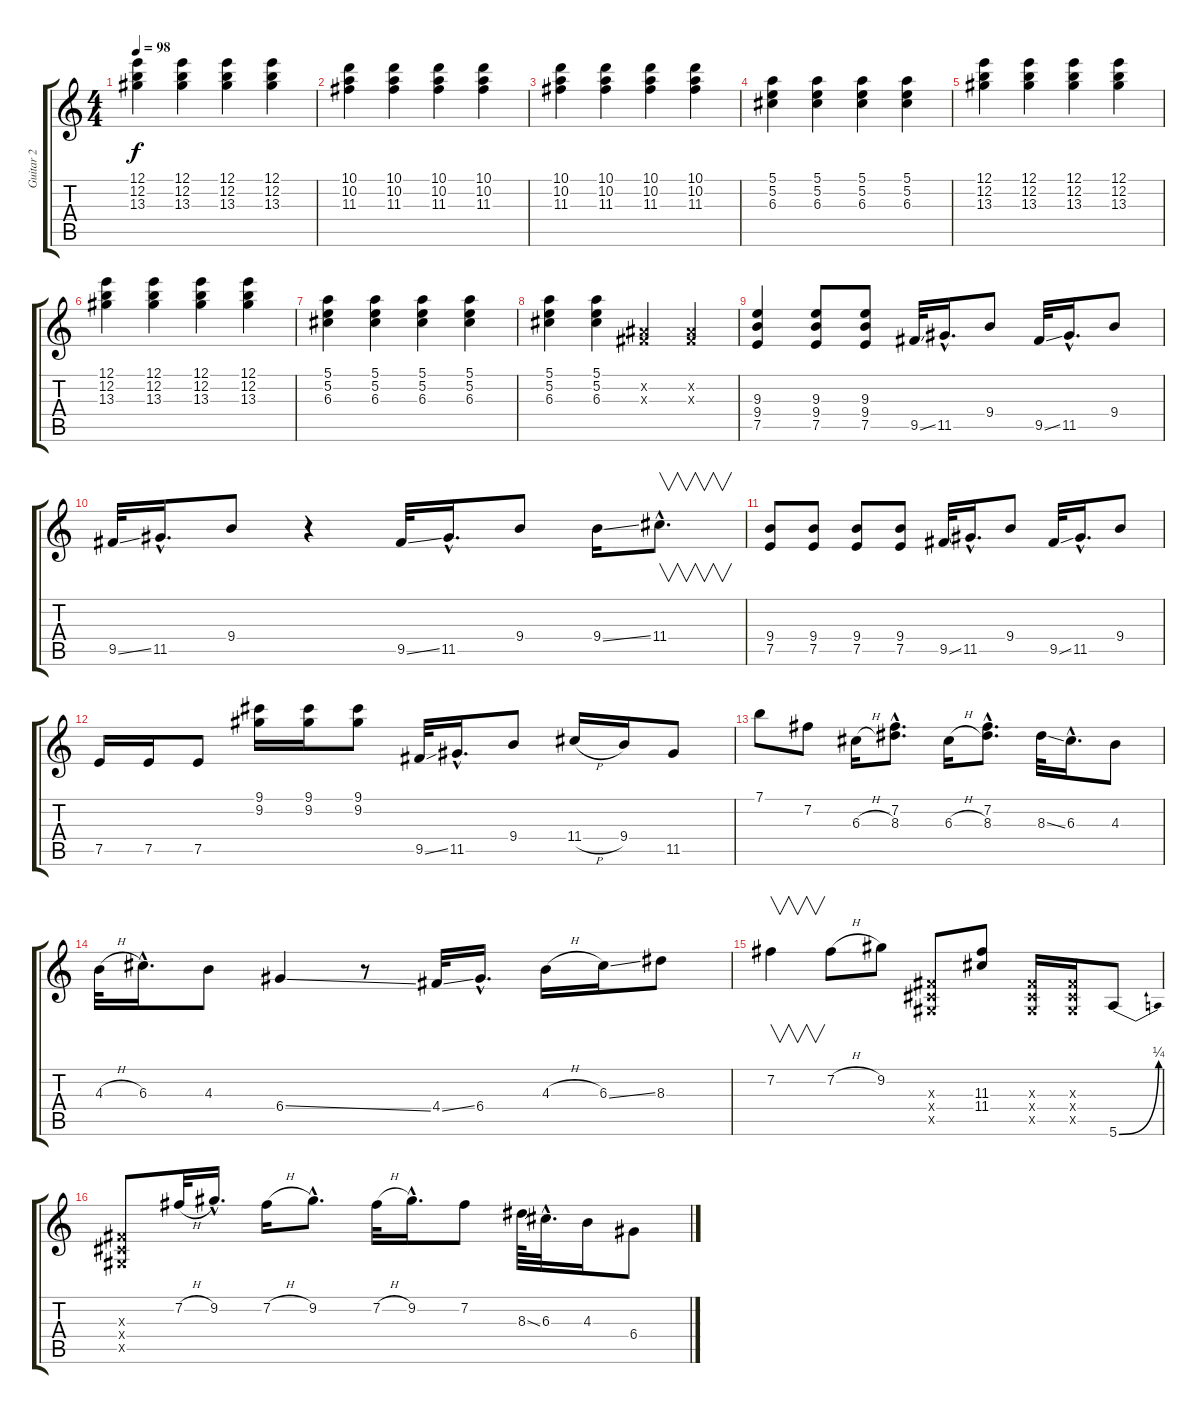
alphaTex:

\track ("Guitar 2" "Guitar 2") {instrument electricguitarjazz}
\staff {score tabs}
\tuning (E4 B3 G3 D3 A2 E2) {hide}
\ts (4 4)
\tempo 98
\clef g2
\ks c
(12.1 12.2 13.3).4{dy f} (12.1 12.2 13.3).4 (12.1 12.2 13.3).4 (12.1 12.2 13.3).4 |
(10.1 10.2 11.3).4 (10.1 10.2 11.3).4 (10.1 10.2 11.3).4 (10.1 10.2 11.3).4 |
(10.1 10.2 11.3).4 (10.1 10.2 11.3).4 (10.1 10.2 11.3).4 (10.1 10.2 11.3).4 |
(5.1 5.2 6.3).4 (5.1 5.2 6.3).4 (5.1 5.2 6.3).4 (5.1 5.2 6.3).4 |
(12.1 12.2 13.3).4 (12.1 12.2 13.3).4 (12.1 12.2 13.3).4 (12.1 12.2 13.3).4 |
(12.1 12.2 13.3).4 (12.1 12.2 13.3).4 (12.1 12.2 13.3).4 (12.1 12.2 13.3).4 |
(5.1 5.2 6.3).4 (5.1 5.2 6.3).4 (5.1 5.2 6.3).4 (5.1 5.2 6.3).4 |
(5.1 5.2 6.3).4 (5.1 5.2 6.3).4 (-1.2{x} -1.3{x}).4 (-1.2{x} -1.3{x}).4 |
(9.3 9.4 7.5).4 (9.3 9.4 7.5).8 (9.3 9.4 7.5).8 9.5{ss}.32 11.5{hac}.16{d} 9.4.8 9.5{ss}.32 11.5{hac}.16{d} 9.4.8 |
9.5{ss}.32 11.5{hac}.16{d} 9.4.8 r.4 9.5{ss}.32 11.5{hac}.16{d} 9.4.8 9.4{ss}.16 11.4{hac}.8{v d} |
(9.4 7.5).8 (9.4 7.5).8 (9.4 7.5).8 (9.4 7.5).8 9.5{ss}.32 11.5{hac}.16{d} 9.4.8 9.5{ss}.32 11.5{hac}.16{d} 9.4.8 |
7.5.16 7.5.16 7.5.8 (9.1 9.2).16 (9.1 9.2).16 (9.1 9.2).8 9.5{ss}.32 11.5{hac}.16{d} 9.4.8 11.4{h}.16 9.4.16 11.5.8 |
7.1.8 7.2.8 6.3{h}.16 (7.2{hac} 8.3{hac}).8{d} 6.3{h}.16 (7.2{hac} 8.3{hac}).8{d} 8.3{ss}.32 6.3{hac}.16{d} 4.3.8 |
4.3{h}.32 6.3{hac}.16{d} 4.3.8 6.4{ss}.4 r.8 4.4{ss}.32 6.4{hac}.16{d} 4.3{h}.16 6.3{ss}.16 8.3.8 |
7.2.4{v} 7.2{h}.8 9.2.8 (-1.3{x} -1.4{x} -1.5{x}).8 (11.3 11.4).8 (-1.3{x} -1.4{x} -1.5{x}).16 (-1.3{x} -1.4{x} -1.5{x}).16 5.6{be (bend 0 0 60 1)}.8 |
(-1.3{x} -1.4{x} -1.5{x}).8 7.2{h}.32 9.2{hac}.16{d} 7.2{h}.16 9.2{hac}.8{d} 7.2{h}.32 9.2{hac}.16{d} 7.2.8 8.3{ss}.64 6.3{hac}.32{d} 4.3.16 6.4.8
